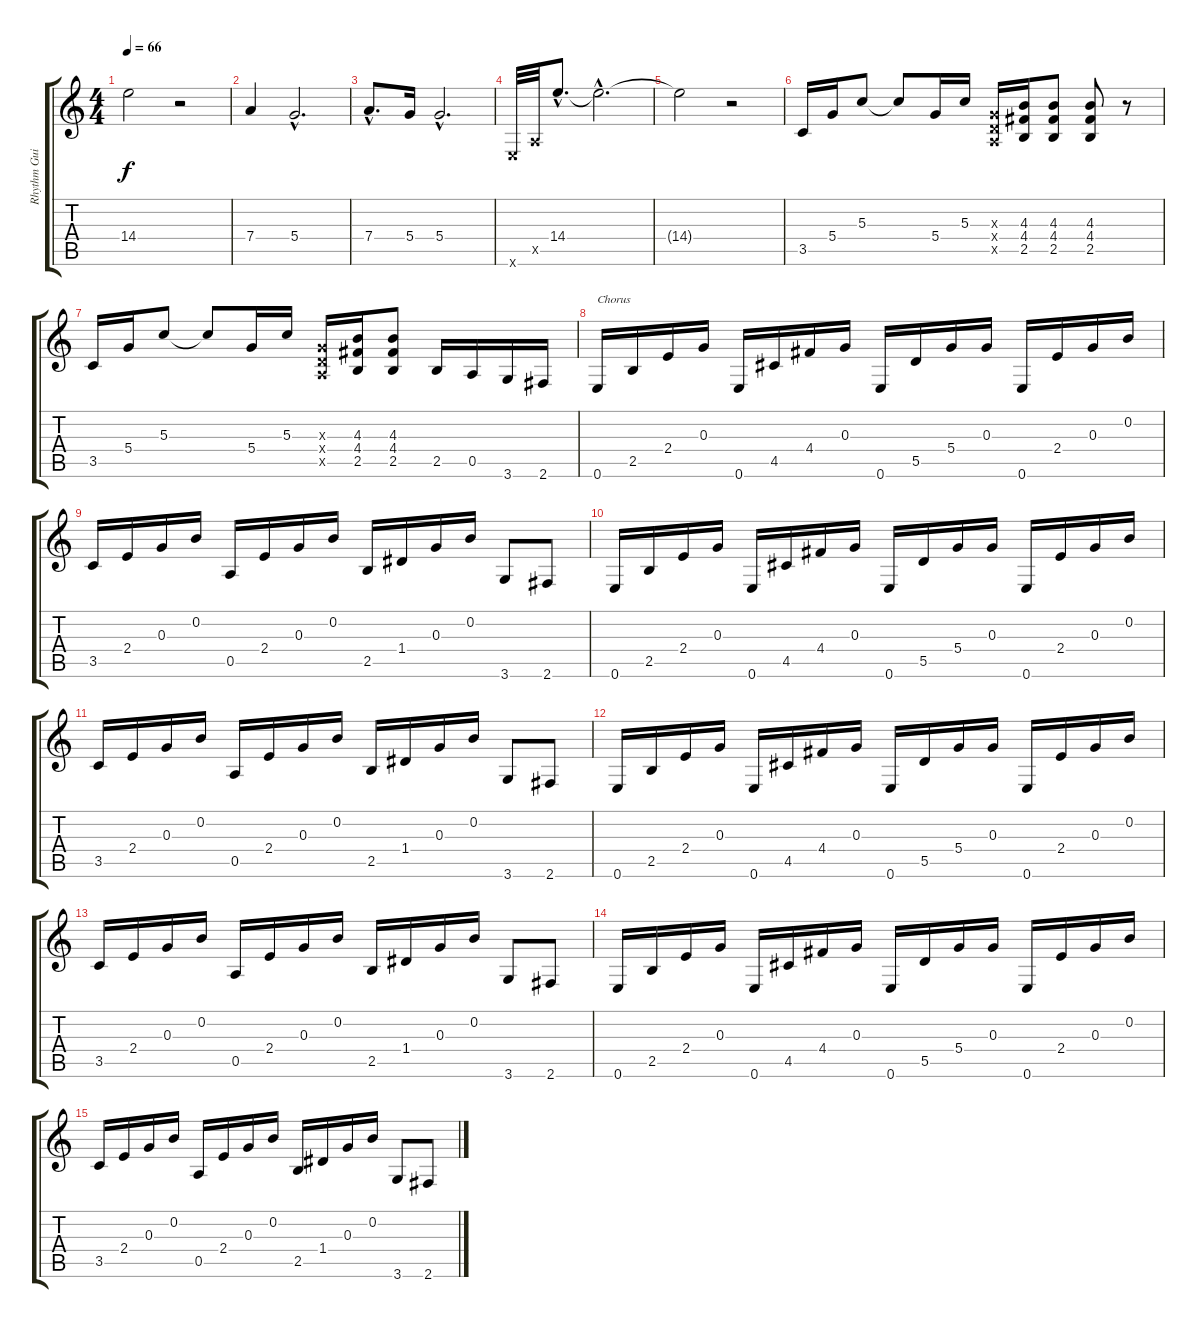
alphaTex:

\track ("Rhythm Guitar 2" "Rhythm Gui") {instrument acousticguitarsteel}
\staff {score tabs}
\tuning (E4 B3 G3 D3 A2 E2) {hide}
\ts (4 4)
\tempo 66
\clef g2
\ks c
14.4{t}.2{dy f} r.2 |
7.4.4 5.4{hac}.2{d} |
7.4{hac}.8{d} 5.4.16 5.4{hac}.2{d} |
0.6{x}.32 0.5{x}.32 14.4{hac}.8{d} 14.4{hac t}.2{d} |
14.4{t}.2 r.2 |
3.5.16 5.4.16 5.3.8 5.3{t}.8 5.4.16 5.3.16 (0.3{x} 0.4{x} 0.5{x}).16 (4.3 4.4 2.5).16 (4.3 4.4 2.5).8 (4.3 4.4 2.5).8 r.8 |
3.5.16 5.4.16 5.3.8 5.3{t}.8 5.4.16 5.3.16 (0.3{x} 0.4{x} 0.5{x}).16 (4.3 4.4 2.5).16 (4.3 4.4 2.5).8 2.5.16 0.5.16 3.6.16 2.6.16 |
0.6.16{txt "Chorus"} 2.5.16 2.4.16 0.3.16 0.6.16 4.5.16 4.4.16 0.3.16 0.6.16 5.5.16 5.4.16 0.3.16 0.6.16 2.4.16 0.3.16 0.2.16 |
3.5.16 2.4.16 0.3.16 0.2.16 0.5.16 2.4.16 0.3.16 0.2.16 2.5.16 1.4.16 0.3.16 0.2.16 3.6.8 2.6.8 |
0.6.16 2.5.16 2.4.16 0.3.16 0.6.16 4.5.16 4.4.16 0.3.16 0.6.16 5.5.16 5.4.16 0.3.16 0.6.16 2.4.16 0.3.16 0.2.16 |
3.5.16 2.4.16 0.3.16 0.2.16 0.5.16 2.4.16 0.3.16 0.2.16 2.5.16 1.4.16 0.3.16 0.2.16 3.6.8 2.6.8 |
0.6.16 2.5.16 2.4.16 0.3.16 0.6.16 4.5.16 4.4.16 0.3.16 0.6.16 5.5.16 5.4.16 0.3.16 0.6.16 2.4.16 0.3.16 0.2.16 |
3.5.16 2.4.16 0.3.16 0.2.16 0.5.16 2.4.16 0.3.16 0.2.16 2.5.16 1.4.16 0.3.16 0.2.16 3.6.8 2.6.8 |
0.6.16 2.5.16 2.4.16 0.3.16 0.6.16 4.5.16 4.4.16 0.3.16 0.6.16 5.5.16 5.4.16 0.3.16 0.6.16 2.4.16 0.3.16 0.2.16 |
3.5.16 2.4.16 0.3.16 0.2.16 0.5.16 2.4.16 0.3.16 0.2.16 2.5.16 1.4.16 0.3.16 0.2.16 3.6.8 2.6.8
